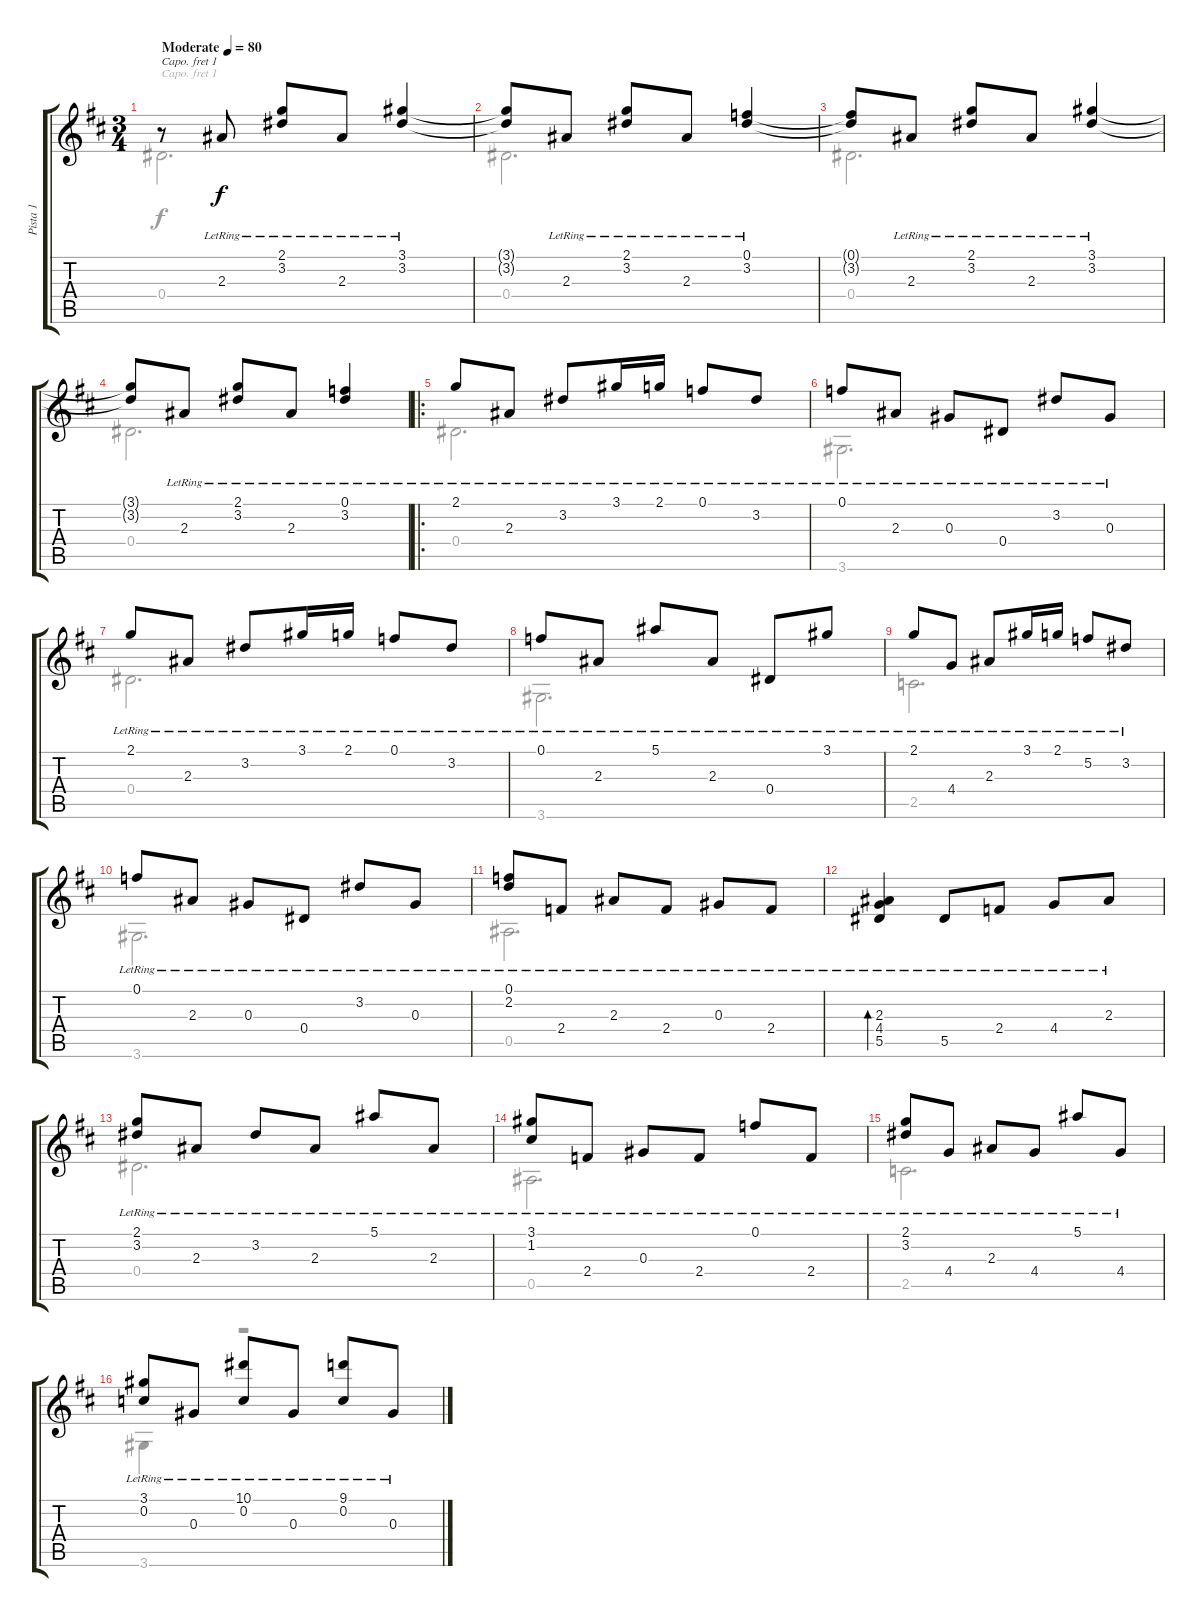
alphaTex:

\track ("Pista 1" "Pista 1") {instrument acousticguitarnylon}
\staff {score tabs}
\capo 1
\tuning (E4 B3 G3 D3 A2 E2) {hide}
\voice
\ts (3 4)
\tempo (80 "Moderate")
\clef g2
\ks d
r.8{dy f instrument acousticguitarnylon} 2.3{lr}.8 (2.1{lr} 3.2{lr}).8 2.3{lr}.8 (3.1{lr} 3.2{lr}).4 |
(3.1{t} 3.2{t}).8 2.3{lr}.8 (2.1{lr} 3.2{lr}).8 2.3{lr}.8 (0.1{lr} 3.2{lr}).4 |
(0.1{t} 3.2{t}).8 2.3{lr}.8 (2.1{lr} 3.2{lr}).8 2.3{lr}.8 (3.1{lr} 3.2{lr}).4 |
(3.1{t} 3.2{t}).8 2.3{lr}.8 (2.1{lr} 3.2{lr}).8 2.3{lr}.8 (0.1{lr} 3.2{lr}).4 |
\ro
2.1{lr}.8 2.3{lr}.8 3.2{lr}.8 3.1{lr}.16 2.1{lr}.16 0.1{lr}.8 3.2{lr}.8 |
0.1{lr}.8 2.3{lr}.8 0.3{lr}.8 0.4{lr}.8 3.2{lr}.8 0.3{lr}.8 |
2.1{lr}.8 2.3{lr}.8 3.2{lr}.8 3.1{lr}.16 2.1{lr}.16 0.1{lr}.8 3.2{lr}.8 |
0.1{lr}.8 2.3{lr}.8 5.1{lr}.8 2.3{lr}.8 0.4{lr}.8 3.1{lr}.8 |
2.1{lr}.8 4.4{lr}.8 2.3{lr}.8 3.1{lr}.16 2.1{lr}.16 5.2{lr}.8 3.2{lr}.8 |
0.1{lr}.8 2.3{lr}.8 0.3{lr}.8 0.4{lr}.8 3.2{lr}.8 0.3{lr}.8 |
(0.1{lr} 2.2{lr}).8 2.4{lr}.8 2.3{lr}.8 2.4{lr}.8 0.3{lr}.8 2.4{lr}.8 |
(2.3{lr} 4.4{lr} 5.5{lr}).4{bd 120} 5.5{lr}.8 2.4{lr}.8 4.4{lr}.8 2.3{lr}.8 |
(2.1{lr} 3.2{lr}).8 2.3{lr}.8 3.2{lr}.8 2.3{lr}.8 5.1{lr}.8 2.3{lr}.8 |
(3.1{lr} 1.2{lr}).8 2.4{lr}.8 0.3{lr}.8 2.4{lr}.8 0.1{lr}.8 2.4{lr}.8 |
(2.1{lr} 3.2{lr}).8 4.4{lr}.8 2.3{lr}.8 4.4{lr}.8 5.1{lr}.8 4.4{lr}.8 |
(3.1{lr} 0.2{lr}).8 0.3{lr}.8 (10.1{lr} 0.2{lr}).8 0.3{lr}.8 (9.1{lr} 0.2{lr}).8 0.3{lr}.8
\voice
\clef g2
\ottava regular
\simile none
\ks d
0.4.2{d dy f} |
0.4.2{d} |
0.4.2{d} |
0.4.2{d} |
0.4.2{d} |
3.6.2{d} |
0.4.2{d} |
3.6.2{d} |
2.5.2{d} |
3.6.2{d} |
0.5.2{d} |
|
0.4.2{d} |
0.5.2{d} |
2.5.2{d} |
3.6.4 r.2
